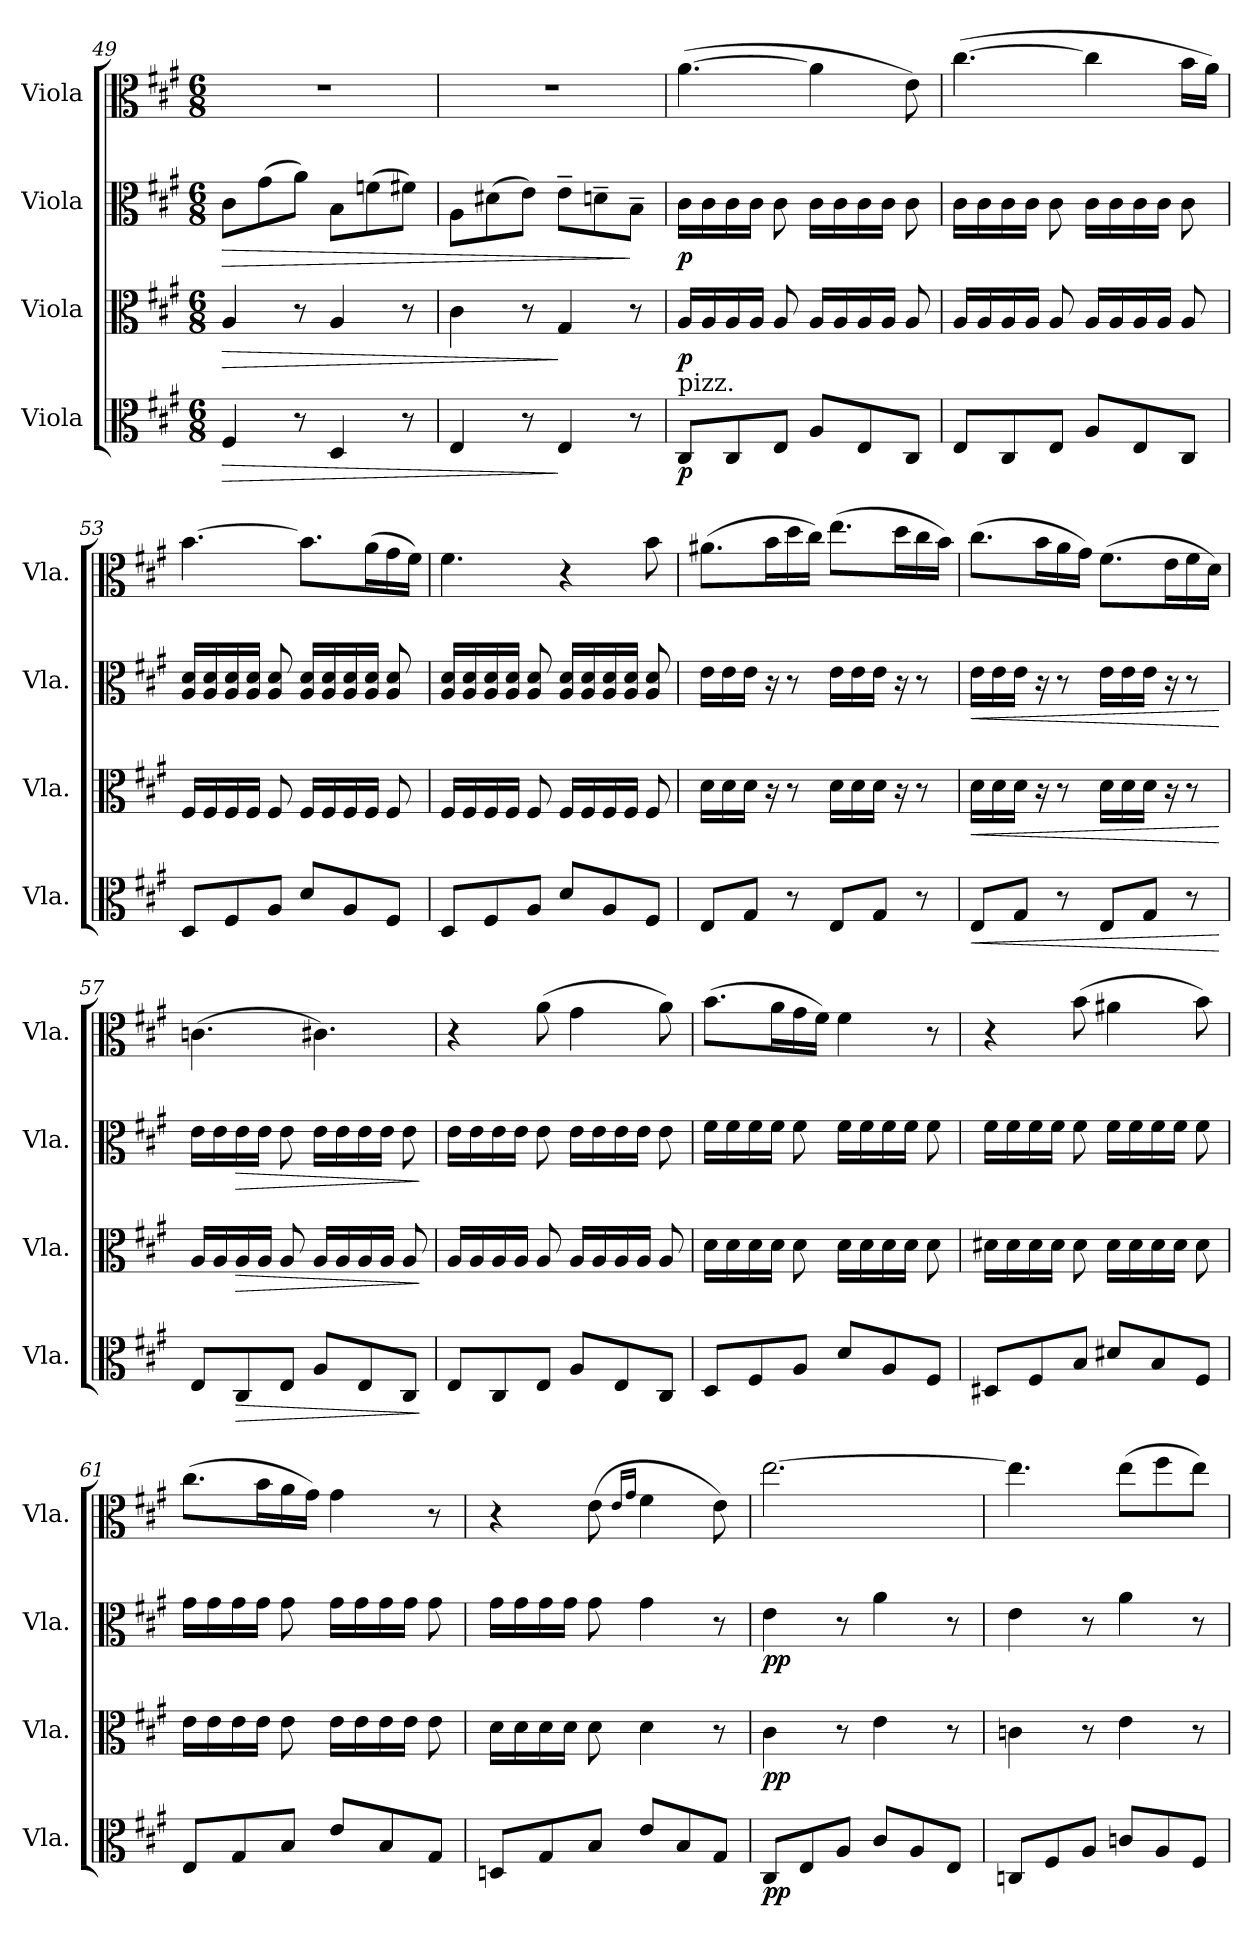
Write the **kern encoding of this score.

**kern	**dynam	**kern	**dynam	**kern	**dynam	**kern
*part4	*part4	*part3	*part3	*part2	*part2	*part1
*staff4	*staff4	*staff3	*staff3	*staff2	*staff2	*staff1
*I"Viola	*	*I"Viola	*	*I"Viola	*	*I"Viola
*I'Vla.	*	*I'Vla.	*	*I'Vla.	*	*I'Vla.
*clefC3	*	*clefC3	*	*clefC3	*	*clefC3
*k[f#c#g#]	*	*k[f#c#g#]	*	*k[f#c#g#]	*	*k[f#c#g#]
*M6/8	*	*M6/8	*	*M6/8	*	*M6/8
=49	=49	=49	=49	=49	=49	=49
!	!LO:HP:b	!	!LO:HP:b	!	!LO:HP:b	!
4F#/	>	4A/	>	8c#\L	>	2.r
.	.	.	.	(8g#\	.	.
8r	.	8r	.	8a\J)	.	.
4D/	.	4A/	.	8B\L	.	.
.	.	.	.	(8fn\	.	.
8r	.	8r	.	8f#X\J)	.	.
!!LO:PB:g=z
=50	=50	=50	=50	=50	=50	=50
4E/	.	4c#\	.	8A\L	.	2.r
.	.	.	.	(8d#X\	.	.
8r	.	8r	.	8e\J)	.	.
4E/	]	4G#/	]	8e~\L	.	.
.	.	.	.	8dn~\	.	.
8r	.	8r	.	8B~\J	]	.
=51	=51	=51	=51	=51	=51	=51
!LO:TX:a:t=pizz.	!	!	!	!	!	!
!	!LO:DY:b	!	!LO:DY:b	!	!LO:DY:b	!
8C#/L	p	16A/LL	p	16c#\LL	p	([4.a\
.	.	16A/	.	16c#\	.	.
8C#/	.	16A/	.	16c#\	.	.
.	.	16A/JJ	.	16c#\JJ	.	.
8E/J	.	8A/	.	8c#\	.	.
8A/L	.	16A/LL	.	16c#\LL	.	4a\]
.	.	16A/	.	16c#\	.	.
8E/	.	16A/	.	16c#\	.	.
.	.	16A/JJ	.	16c#\JJ	.	.
8C#/J	.	8A/	.	8c#\	.	8e\)
=52	=52	=52	=52	=52	=52	=52
8E/L	.	16A/LL	.	16c#\LL	.	([4.cc#\
.	.	16A/	.	16c#\	.	.
8C#/	.	16A/	.	16c#\	.	.
.	.	16A/JJ	.	16c#\JJ	.	.
8E/J	.	8A/	.	8c#\	.	.
8A/L	.	16A/LL	.	16c#\LL	.	4cc#\]
.	.	16A/	.	16c#\	.	.
8E/	.	16A/	.	16c#\	.	.
.	.	16A/JJ	.	16c#\JJ	.	.
8C#/J	.	8A/	.	8c#\	.	16b\LL
.	.	.	.	.	.	16a\JJ)
=53	=53	=53	=53	=53	=53	=53
8D/L	.	16F#/LL	.	16A/ 16d/LL	.	[4.b\
.	.	16F#/	.	16A/ 16d/	.	.
8F#/	.	16F#/	.	16A/ 16d/	.	.
.	.	16F#/JJ	.	16A/ 16d/JJ	.	.
8A/J	.	8F#/	.	8A/ 8d/	.	.
8d/L	.	16F#/LL	.	16A/ 16d/LL	.	8.b\L]
.	.	16F#/	.	16A/ 16d/	.	.
8A/	.	16F#/	.	16A/ 16d/	.	.
.	.	16F#/JJ	.	16A/ 16d/JJ	.	(16a\L
8F#/J	.	8F#/	.	8A/ 8d/	.	16g#\
.	.	.	.	.	.	16f#\JJ)
!!LO:LB:g=z
=54	=54	=54	=54	=54	=54	=54
8D/L	.	16F#/LL	.	16A/ 16d/LL	.	4.f#\
.	.	16F#/	.	16A/ 16d/	.	.
8F#/	.	16F#/	.	16A/ 16d/	.	.
.	.	16F#/JJ	.	16A/ 16d/JJ	.	.
8A/J	.	8F#/	.	8A/ 8d/	.	.
8d/L	.	16F#/LL	.	16A/ 16d/LL	.	4r
.	.	16F#/	.	16A/ 16d/	.	.
8A/	.	16F#/	.	16A/ 16d/	.	.
.	.	16F#/JJ	.	16A/ 16d/JJ	.	.
8F#/J	.	8F#/	.	8A/ 8d/	.	8b\
=55	=55	=55	=55	=55	=55	=55
8E/L	.	16d\LL	.	16e\LL	.	(8.a#X\L
.	.	16d\	.	16e\	.	.
8G#/J	.	16d\JJ	.	16e\JJ	.	.
.	.	16r	.	16r	.	16b\L
8r	.	8r	.	8r	.	16dd\
.	.	.	.	.	.	16cc#\JJ)
8E/L	.	16d\LL	.	16e\LL	.	(8.ee\L
.	.	16d\	.	16e\	.	.
8G#/J	.	16d\JJ	.	16e\JJ	.	.
.	.	16r	.	16r	.	16dd\L
8r	.	8r	.	8r	.	16cc#\
.	.	.	.	.	.	16b\JJ)
=56	=56	=56	=56	=56	=56	=56
!	!LO:HP:b	!	!LO:HP:b	!	!LO:HP:b	!
8E/L	<	16d\LL	<	16e\LL	<	(8.cc#\L
.	.	16d\	.	16e\	.	.
8G#/J	.	16d\JJ	.	16e\JJ	.	.
.	.	16r	.	16r	.	16b\L
8r	.	8r	.	8r	.	16a\
.	.	.	.	.	.	16g#\JJ)
8E/L	.	16d\LL	.	16e\LL	.	(8.f#\L
.	.	16d\	.	16e\	.	.
8G#/J	.	16d\JJ	.	16e\JJ	.	.
.	.	16r	.	16r	.	16e\L
8r	.	8r	.	8r	.	16f#\
.	.	.	.	.	.	16d\JJ)
.	[	.	[	.	[	.
=57	=57	=57	=57	=57	=57	=57
8E/L	.	16A/LL	.	16e\LL	.	(4.cn\
.	.	16A/	.	16e\	.	.
!	!LO:HP:b	!	!LO:HP:b	!	!LO:HP:b	!
8C#/	>	16A/	>	16e\	>	.
.	.	16A/JJ	.	16e\JJ	.	.
8E/J	.	8A/	.	8e\	.	.
8A/L	.	16A/LL	.	16e\LL	.	4.c#X\)
.	.	16A/	.	16e\	.	.
8E/	.	16A/	.	16e\	.	.
.	.	16A/JJ	.	16e\JJ	.	.
8C#/J	.	8A/	.	8e\	.	.
.	]	.	]	.	]	.
!!LO:LB:g=z
=58	=58	=58	=58	=58	=58	=58
8E/L	.	16A/LL	.	16e\LL	.	4r
.	.	16A/	.	16e\	.	.
8C#/	.	16A/	.	16e\	.	.
.	.	16A/JJ	.	16e\JJ	.	.
8E/J	.	8A/	.	8e\	.	(8a\
8A/L	.	16A/LL	.	16e\LL	.	4g#\
.	.	16A/	.	16e\	.	.
8E/	.	16A/	.	16e\	.	.
.	.	16A/JJ	.	16e\JJ	.	.
8C#/J	.	8A/	.	8e\	.	8a\)
=59	=59	=59	=59	=59	=59	=59
8D/L	.	16d\LL	.	16f#\LL	.	(8.b\L
.	.	16d\	.	16f#\	.	.
8F#/	.	16d\	.	16f#\	.	.
.	.	16d\JJ	.	16f#\JJ	.	16a\L
8A/J	.	8d\	.	8f#\	.	16g#\
.	.	.	.	.	.	16f#\JJ)
8d/L	.	16d\LL	.	16f#\LL	.	4f#\
.	.	16d\	.	16f#\	.	.
8A/	.	16d\	.	16f#\	.	.
.	.	16d\JJ	.	16f#\JJ	.	.
8F#/J	.	8d\	.	8f#\	.	8r
=60	=60	=60	=60	=60	=60	=60
8D#X/L	.	16d#X\LL	.	16f#\LL	.	4r
.	.	16d#\	.	16f#\	.	.
8F#/	.	16d#\	.	16f#\	.	.
.	.	16d#\JJ	.	16f#\JJ	.	.
8B/J	.	8d#\	.	8f#\	.	(8b\
8d#X/L	.	16d#\LL	.	16f#\LL	.	4a#X\
.	.	16d#\	.	16f#\	.	.
8B/	.	16d#\	.	16f#\	.	.
.	.	16d#\JJ	.	16f#\JJ	.	.
8F#/J	.	8d#\	.	8f#\	.	8b\)
=61	=61	=61	=61	=61	=61	=61
8E/L	.	16e\LL	.	16g#\LL	.	(8.cc#\L
.	.	16e\	.	16g#\	.	.
8G#/	.	16e\	.	16g#\	.	.
.	.	16e\JJ	.	16g#\JJ	.	16b\L
8B/J	.	8e\	.	8g#\	.	16a\
.	.	.	.	.	.	16g#\JJ)
8e/L	.	16e\LL	.	16g#\LL	.	4g#\
.	.	16e\	.	16g#\	.	.
8B/	.	16e\	.	16g#\	.	.
.	.	16e\JJ	.	16g#\JJ	.	.
8G#/J	.	8e\	.	8g#\	.	8r
!!LO:PB:g=z
=62	=62	=62	=62	=62	=62	=62
8Dn/L	.	16d\LL	.	16g#\LL	.	4r
.	.	16d\	.	16g#\	.	.
8G#/	.	16d\	.	16g#\	.	.
.	.	16d\JJ	.	16g#\JJ	.	.
8B/J	.	8d\	.	8g#\	.	(8e\
.	.	.	.	.	.	16qe/LL
.	.	.	.	.	.	16qg#/JJ
8e/L	.	4d\	.	4g#\	.	4f#\
8B/	.	.	.	.	.	.
8G#/J	.	8r	.	8r	.	8e\)
=63	=63	=63	=63	=63	=63	=63
!	!LO:DY:b	!	!LO:DY:b	!	!LO:DY:b	!
8C#/L	pp	4c#\	pp	4e\	pp	[2.ee\
8E/	.	.	.	.	.	.
8A/J	.	8r	.	8r	.	.
8c#/L	.	4e\	.	4a\	.	.
8A/	.	.	.	.	.	.
8E/J	.	8r	.	8r	.	.
=64	=64	=64	=64	=64	=64	=64
8Cn/L	.	4cn\	.	4e\	.	4.ee\]
8F#/	.	.	.	.	.	.
8A/J	.	8r	.	8r	.	.
8cn/L	.	4e\	.	4a\	.	(8ee\L
8A/	.	.	.	.	.	8ff#\
8F#/J	.	8r	.	8r	.	8ee\J)
=	=	=	=	=	=	=
*-	*-	*-	*-	*-	*-	*-
